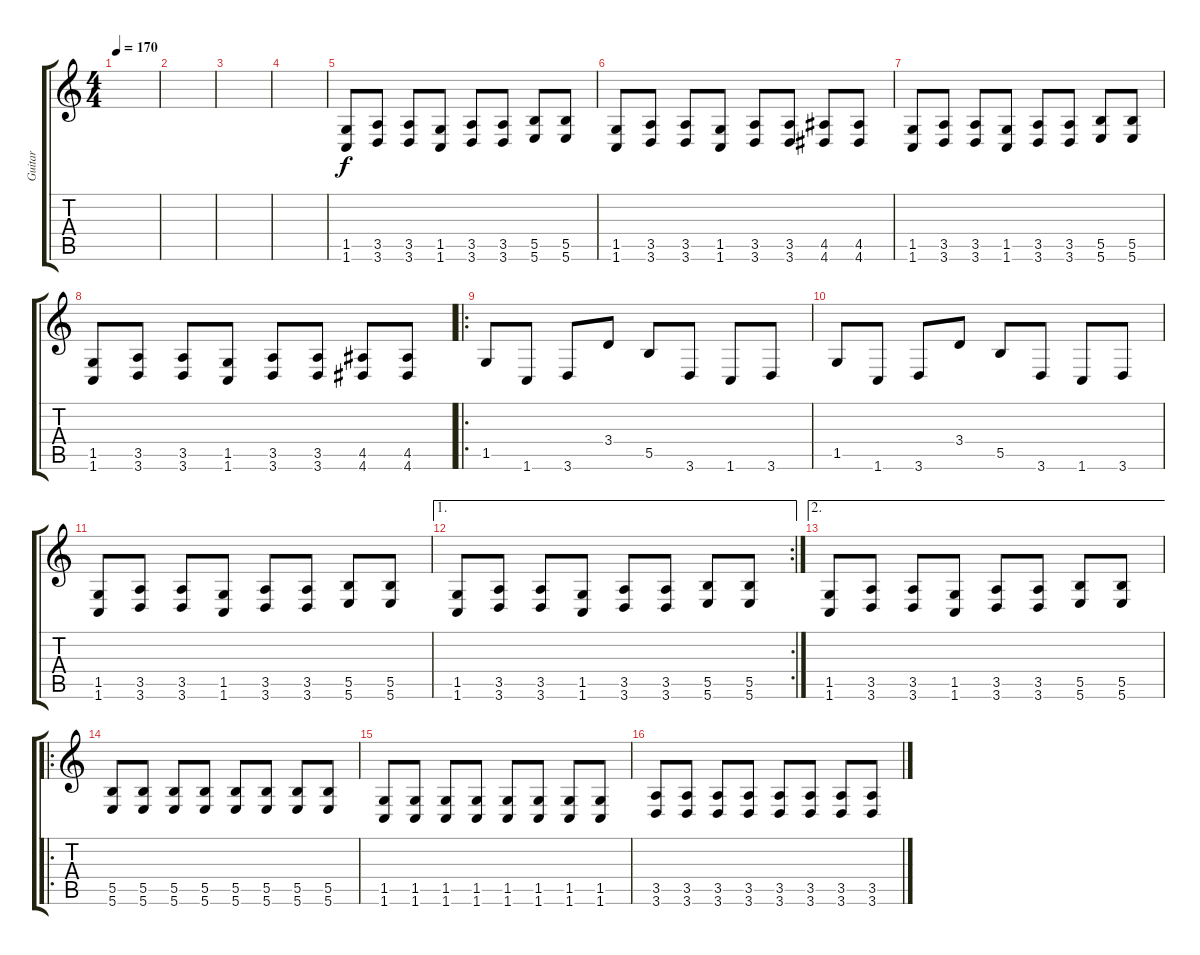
\track ("Guitar" "Guitar") {instrument distortionguitar}
\staff {score tabs}
\tuning (Db4 Ab3 E3 B2 Gb2 B1) {hide}
\ts (4 4)
\tempo 170
\clef g2
\ks c
|
|
|
|
(1.5 1.6).8 (3.5 3.6).8 (3.5 3.6).8 (1.5 1.6).8 (3.5 3.6).8 (3.5 3.6).8 (5.5 5.6).8 (5.5 5.6).8 |
(1.5 1.6).8 (3.5 3.6).8 (3.5 3.6).8 (1.5 1.6).8 (3.5 3.6).8 (3.5 3.6).8 (4.5 4.6).8 (4.5 4.6).8 |
(1.5 1.6).8 (3.5 3.6).8 (3.5 3.6).8 (1.5 1.6).8 (3.5 3.6).8 (3.5 3.6).8 (5.5 5.6).8 (5.5 5.6).8 |
(1.5 1.6).8 (3.5 3.6).8 (3.5 3.6).8 (1.5 1.6).8 (3.5 3.6).8 (3.5 3.6).8 (4.5 4.6).8 (4.5 4.6).8 |
\ro
1.5.8 1.6.8 3.6.8 3.4.8 5.5.8 3.6.8 1.6.8 3.6.8 |
1.5.8 1.6.8 3.6.8 3.4.8 5.5.8 3.6.8 1.6.8 3.6.8 |
(1.5 1.6).8 (3.5 3.6).8 (3.5 3.6).8 (1.5 1.6).8 (3.5 3.6).8 (3.5 3.6).8 (5.5 5.6).8 (5.5 5.6).8 |
\ae 1
\rc 2
(1.5 1.6).8 (3.5 3.6).8 (3.5 3.6).8 (1.5 1.6).8 (3.5 3.6).8 (3.5 3.6).8 (5.5 5.6).8 (5.5 5.6).8 |
\ae 2
(1.5 1.6).8 (3.5 3.6).8 (3.5 3.6).8 (1.5 1.6).8 (3.5 3.6).8 (3.5 3.6).8 (5.5 5.6).8 (5.5 5.6).8 |
\ro
(5.5 5.6).8 (5.5 5.6).8 (5.5 5.6).8 (5.5 5.6).8 (5.5 5.6).8 (5.5 5.6).8 (5.5 5.6).8 (5.5 5.6).8 |
(1.5 1.6).8 (1.5 1.6).8 (1.5 1.6).8 (1.5 1.6).8 (1.5 1.6).8 (1.5 1.6).8 (1.5 1.6).8 (1.5 1.6).8 |
(3.5 3.6).8 (3.5 3.6).8 (3.5 3.6).8 (3.5 3.6).8 (3.5 3.6).8 (3.5 3.6).8 (3.5 3.6).8 (3.5 3.6).8
